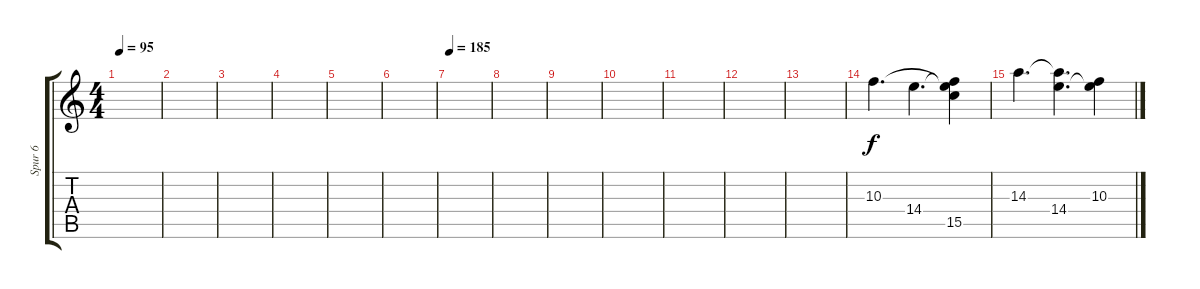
\track ("Spur 6" "Spur 6") {instrument distortionguitar}
\staff {score tabs}
\tuning (E4 D4 G3 D3 A2 D2) {hide}
\ts (4 4)
\tempo 95
\clef g2
\ks c
|
|
|
|
|
|
\tempo 185
|
|
|
|
|
|
|
10.3.4{d} 14.4.4{d} (10.3{t} 14.4{t} 15.5).4 |
14.3.4{d} (14.3{t} 14.4).4{d} (10.3 14.4{t}).4
